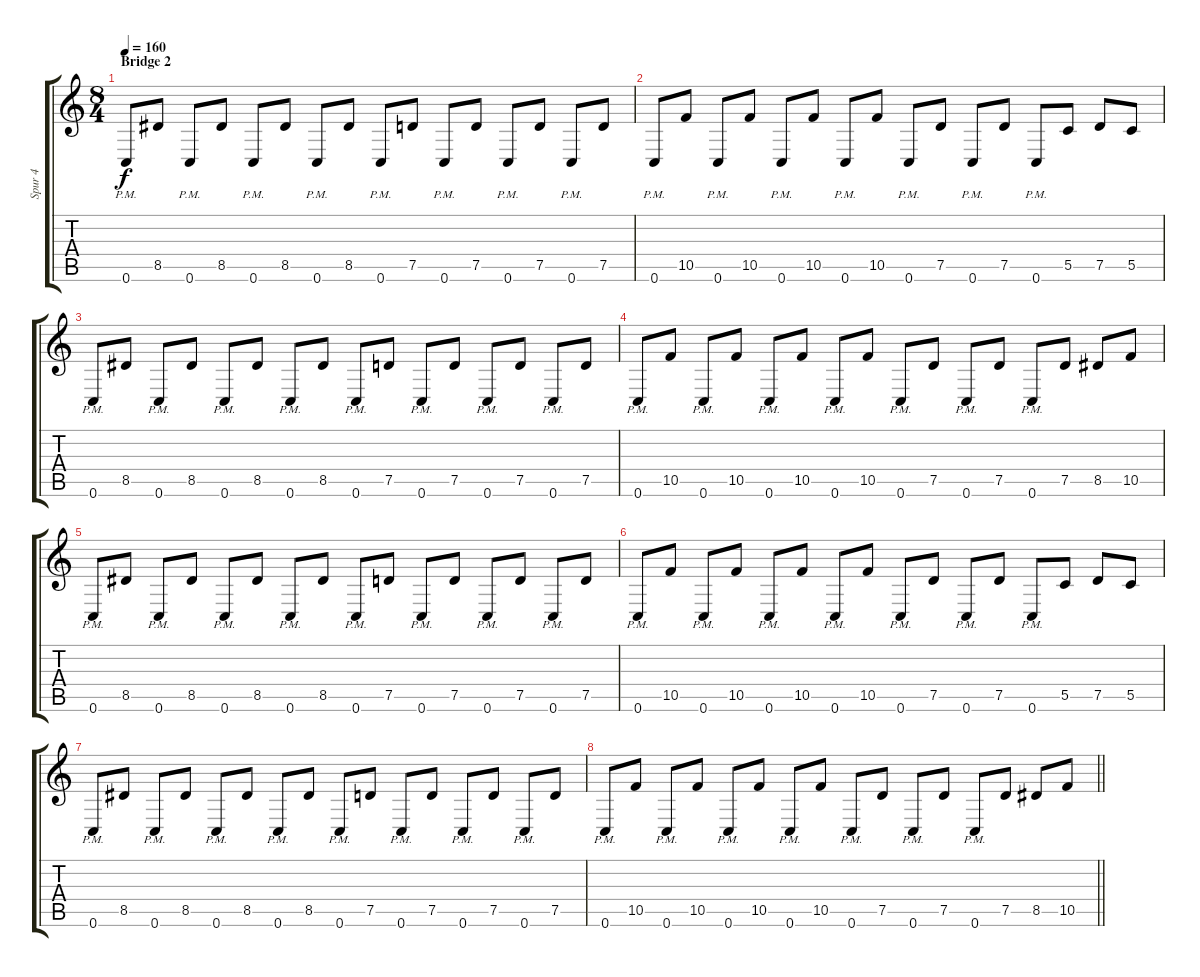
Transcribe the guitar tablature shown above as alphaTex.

\track ("Spur 4" "Spur 4") {instrument distortionguitar}
\staff {score tabs}
\tuning (D4 A3 F3 C3 G2 C2) {hide}
\ts (8 4)
\section ("" "Bridge 2")
\tempo 160
\clef g2
\ks c
0.6{pm}.8{dy f} 8.5.8 0.6{pm}.8 8.5.8 0.6{pm}.8 8.5.8 0.6{pm}.8 8.5.8 0.6{pm}.8 7.5.8 0.6{pm}.8 7.5.8 0.6{pm}.8 7.5.8 0.6{pm}.8 7.5.8 |
0.6{pm}.8 10.5.8 0.6{pm}.8 10.5.8 0.6{pm}.8 10.5.8 0.6{pm}.8 10.5.8 0.6{pm}.8 7.5.8 0.6{pm}.8 7.5.8 0.6{pm}.8 5.5.8 7.5.8 5.5.8 |
0.6{pm}.8 8.5.8 0.6{pm}.8 8.5.8 0.6{pm}.8 8.5.8 0.6{pm}.8 8.5.8 0.6{pm}.8 7.5.8 0.6{pm}.8 7.5.8 0.6{pm}.8 7.5.8 0.6{pm}.8 7.5.8 |
0.6{pm}.8 10.5.8 0.6{pm}.8 10.5.8 0.6{pm}.8 10.5.8 0.6{pm}.8 10.5.8 0.6{pm}.8 7.5.8 0.6{pm}.8 7.5.8 0.6{pm}.8 7.5.8 8.5.8 10.5.8 |
0.6{pm}.8 8.5.8 0.6{pm}.8 8.5.8 0.6{pm}.8 8.5.8 0.6{pm}.8 8.5.8 0.6{pm}.8 7.5.8 0.6{pm}.8 7.5.8 0.6{pm}.8 7.5.8 0.6{pm}.8 7.5.8 |
0.6{pm}.8 10.5.8 0.6{pm}.8 10.5.8 0.6{pm}.8 10.5.8 0.6{pm}.8 10.5.8 0.6{pm}.8 7.5.8 0.6{pm}.8 7.5.8 0.6{pm}.8 5.5.8 7.5.8 5.5.8 |
0.6{pm}.8 8.5.8 0.6{pm}.8 8.5.8 0.6{pm}.8 8.5.8 0.6{pm}.8 8.5.8 0.6{pm}.8 7.5.8 0.6{pm}.8 7.5.8 0.6{pm}.8 7.5.8 0.6{pm}.8 7.5.8 |
\barLineRight lightlight
0.6{pm}.8 10.5.8 0.6{pm}.8 10.5.8 0.6{pm}.8 10.5.8 0.6{pm}.8 10.5.8 0.6{pm}.8 7.5.8 0.6{pm}.8 7.5.8 0.6{pm}.8 7.5.8 8.5.8 10.5.8
